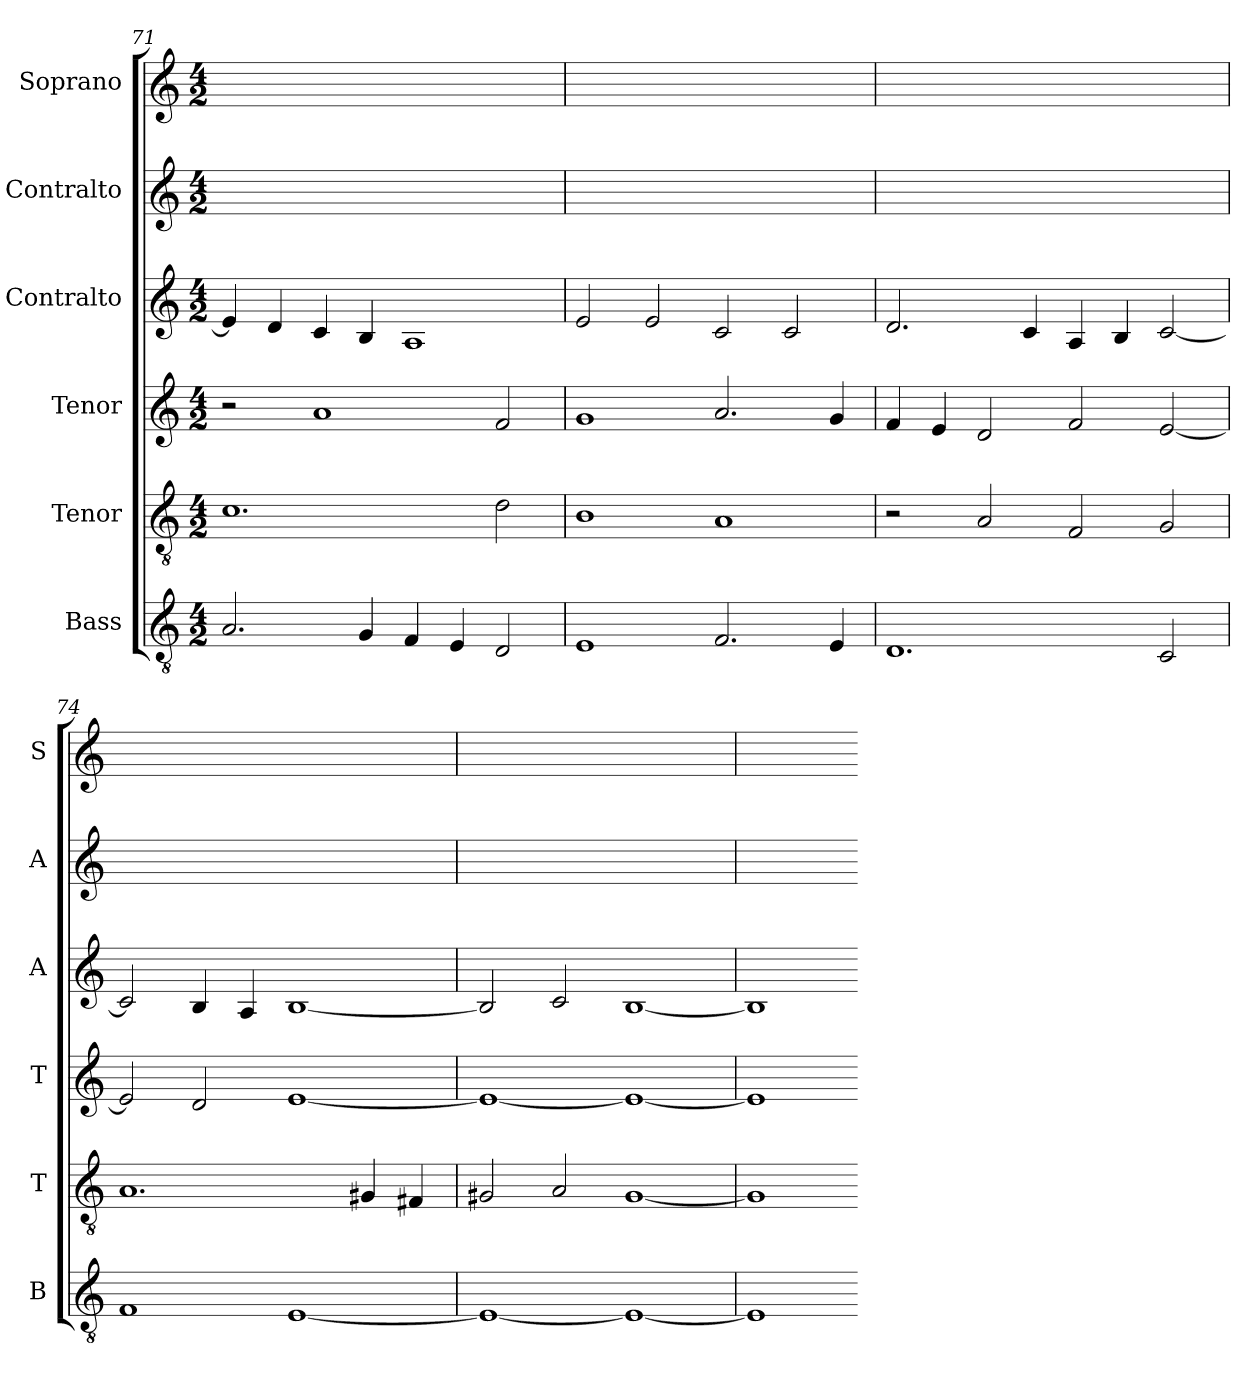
**kern	**kern	**kern	**kern	**kern	**kern
*part6	*part5	*part4	*part3	*part2	*part1
*staff6	*staff5	*staff4	*staff3	*staff2	*staff1
*I"Bass	*I"Tenor	*I"Tenor	*I"Contralto	*I"Contralto	*I"Soprano
*I'B	*I'T	*I'T	*I'A	*I'A	*I'S
*clefGv2	*clefGv2	*clefG2	*clefG2	*clefG2	*clefG2
*k[]	*k[]	*k[]	*k[]	*k[]	*k[]
*A:aeo	*A:aeo	*A:aeo	*A:aeo	*A:aeo	*A:aeo
*M4/2	*M4/2	*M4/2	*M4/2	*M4/2	*M4/2
=71	=71	=71	=71	=71	=71
2.A	1.c	2r	4e]	0ryy	0ryy
.	.	.	4d	.	.
.	.	1a	4c	.	.
4G	.	.	4B	.	.
4F	.	.	1A	.	.
4E	.	.	.	.	.
2D	2d	2f	.	.	.
=72	=72	=72	=72	=72	=72
1E	1B	1g	2e	0ryy	0ryy
.	.	.	2e	.	.
2.F	1A	2.a	2c	.	.
.	.	.	2c	.	.
4E	.	4g	.	.	.
=73	=73	=73	=73	=73	=73
1.D	2r	4f	2.d	0ryy	0ryy
.	.	4e	.	.	.
.	2A	2d	.	.	.
.	.	.	4c	.	.
.	2F	2f	4A	.	.
.	.	.	4B	.	.
2C	2G	[2e	[2c	.	.
=74	=74	=74	=74	=74	=74
1F	1.A	2e]	2c]	0ryy	0ryy
.	.	2d	4B	.	.
.	.	.	4A	.	.
[1E	.	[1e	[1B	.	.
.	4G#X	.	.	.	.
.	4F#X	.	.	.	.
=75	=75	=75	=75	=75	=75
1E_	2G#X	1e_	2B]	0ryy	0ryy
.	2A	.	2c	.	.
1E_	[1G#	1e_	[1B	.	.
=76	=76	=76	=76	=76	=76
1E]	1G#]	1e]	1B]	1ryy	1ryy
=-	=-	=-	=-	=-	=-
*-	*-	*-	*-	*-	*-
